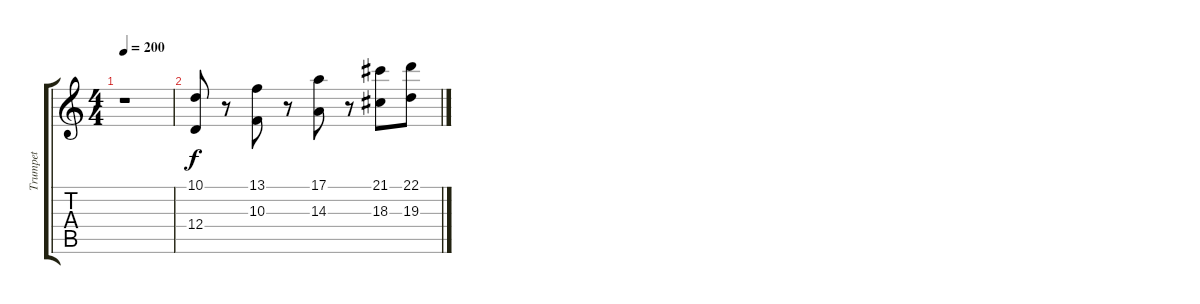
\track ("Trumpet" "Trumpet") {instrument trumpet}
\staff {score tabs}
\tuning (E4 B3 G3 D3 A2 E2) {hide}
\ts (4 4)
\tempo 200
\clef g2
\ks c
r.1{dy f} |
(10.1 12.4).8 r.8 (13.1 10.3).8 r.8 (17.1 14.3).8 r.8 (21.1 18.3).8 (22.1 19.3).8
